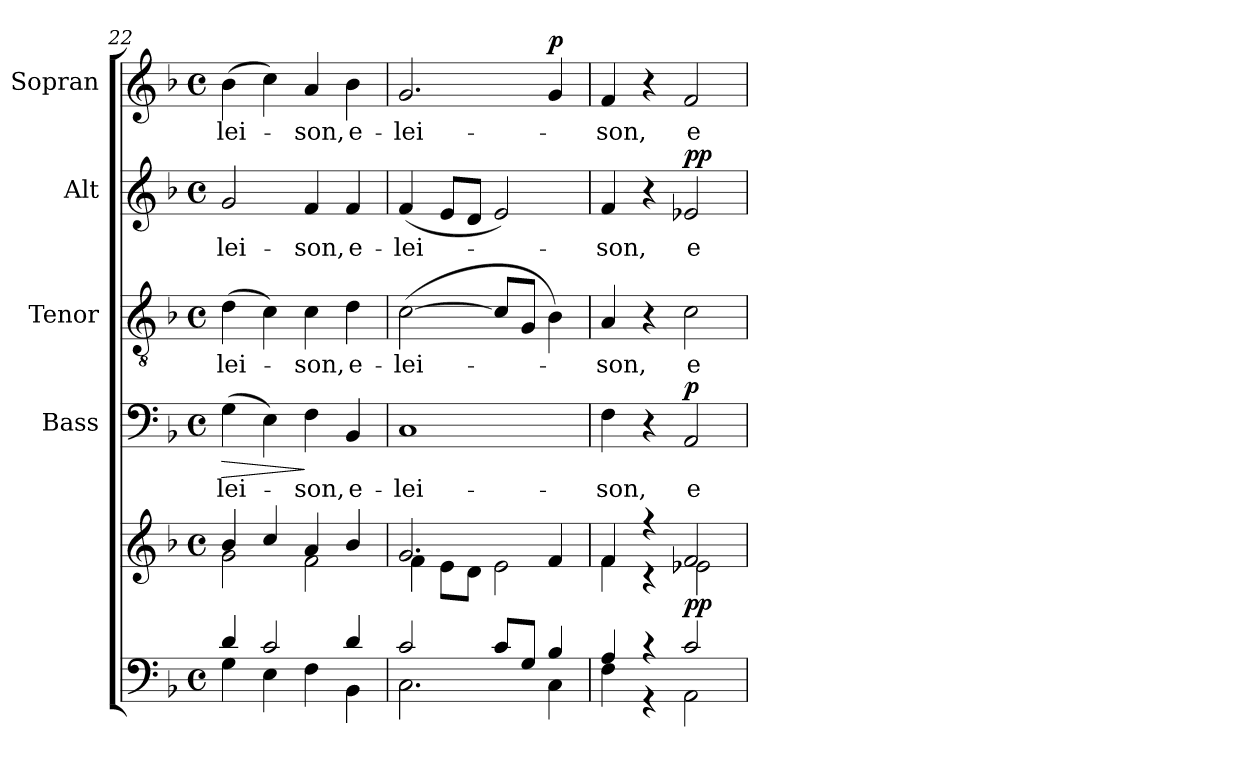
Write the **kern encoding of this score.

**kern	**kern	**dynam	**kern	**text	**dynam	**kern	**text	**kern	**text	**dynam	**kern	**text	**dynam
*part5	*part5	*part5	*part4	*part4	*part4	*part3	*part3	*part2	*part2	*part2	*part1	*part1	*part1
*staff6	*staff5	*staff5/6	*staff4	*staff4	*staff4	*staff3	*staff3	*staff2	*staff2	*staff2	*staff1	*staff1	*staff1
*	*	*	*I"Bass	*	*	*I"Tenor	*	*I"Alt	*	*	*I"Sopran	*	*
*	*	*	*I'B.	*	*	*I'T.	*	*I'A.	*	*	*I'S.	*	*
*clefF4	*clefG2	*	*clefF4	*	*	*clefGv2	*	*clefG2	*	*	*clefG2	*	*
*k[b-]	*k[b-]	*	*k[b-]	*	*	*k[b-]	*	*k[b-]	*	*	*k[b-]	*	*
*F:	*F:	*	*F:	*	*	*F:	*	*F:	*	*	*F:	*	*
*M4/4	*M4/4	*	*M4/4	*	*	*M4/4	*	*M4/4	*	*	*M4/4	*	*
*met(c)	*met(c)	*	*met(c)	*	*	*met(c)	*	*met(c)	*	*	*met(c)	*	*
=22	=22	=22	=22	=22	=22	=22	=22	=22	=22	=22	=22	=22	=22
*^	*^	*	*	*	*	*	*	*	*	*	*	*	*
!	!	!	!	!	!	!LO:LY:b	!LO:HP:b	!	!LO:LY:b	!	!LO:LY:b	!	!	!LO:LY:b	!
4d/	4G\	4b-/	2g\	.	(>4G\	-lei-	>	(>4d\	-lei-	2g/	-lei-	.	(>4b-\	-lei-	.
2c/	4E\	4cc/	.	.	4E\)	.	.	4c\)	.	.	.	.	4cc\)	.	.
!	!	!	!	!	!	!LO:LY:b	!	!	!LO:LY:b	!	!LO:LY:b	!	!	!LO:LY:b	!
.	4F\	4a/	2f\	.	4F\	-son,	]	4c\	-son,	4f/	-son,	.	4a/	-son,	.
!	!	!	!	!	!	!LO:LY:b	!	!	!LO:LY:b	!	!LO:LY:b	!	!	!LO:LY:b	!
4d/	4BB-\	4b-/	.	.	4BB-/	e-	.	4d\	e-	4f/	e-	.	4b-\	e-	.
=23	=23	=23	=23	=23	=23	=23	=23	=23	=23	=23	=23	=23	=23	=23	=23
!	!	!	!	!	!	!LO:LY:b	!	!	!LO:LY:b	!	!LO:LY:b	!	!	!LO:LY:b	!
2c/	2.C\	2.g/	4f\	.	1C	-lei-	.	(>[2c\	-lei-	(<4f/	-lei-	.	2.g/	-lei-	.
.	.	.	8e\L	.	.	.	.	.	.	8e/L	.	.	.	.	.
.	.	.	8d\J	.	.	.	.	.	.	8d/J	.	.	.	.	.
8c/L	.	.	2e\	.	.	.	.	8c/L]	.	2e/)	.	.	.	.	.
8G/J	.	.	.	.	.	.	.	8G/J	.	.	.	.	.	.	.
!	!	!	!	!	!	!	!	!	!	!	!	!	!	!	!LO:DY:a
4B-/	4C\	4f/	.	.	.	.	.	4B-\)	.	.	.	.	4g/	.	p
=24	=24	=24	=24	=24	=24	=24	=24	=24	=24	=24	=24	=24	=24	=24	=24
!	!	!	!	!	!	!LO:LY:b	!	!	!LO:LY:b	!	!LO:LY:b	!	!	!LO:LY:b	!
4A/	4F\	4f/	4f\	.	4F\	-son,	.	4A/	-son,	4f/	-son,	.	4f/	-son,	.
4r	4r	4r	4r	.	4r	.	.	4r	.	4r	.	.	4r	.	.
!	!	!	!	!LO:DY:b	!	!LO:LY:b	!LO:DY:a	!	!LO:LY:b	!	!LO:LY:b	!LO:DY:a	!	!LO:LY:b	!
2c/	2AA\	2f/	2e-X\	pp	2AA/	e-	p	2c\	e-	2e-X/	e-	pp	2f/	e-	.
*v	*v	*	*	*	*	*	*	*	*	*	*	*	*	*	*
*	*v	*v	*	*	*	*	*	*	*	*	*	*	*	*
=	=	=	=	=	=	=	=	=	=	=	=	=	=
*-	*-	*-	*-	*-	*-	*-	*-	*-	*-	*-	*-	*-	*-
